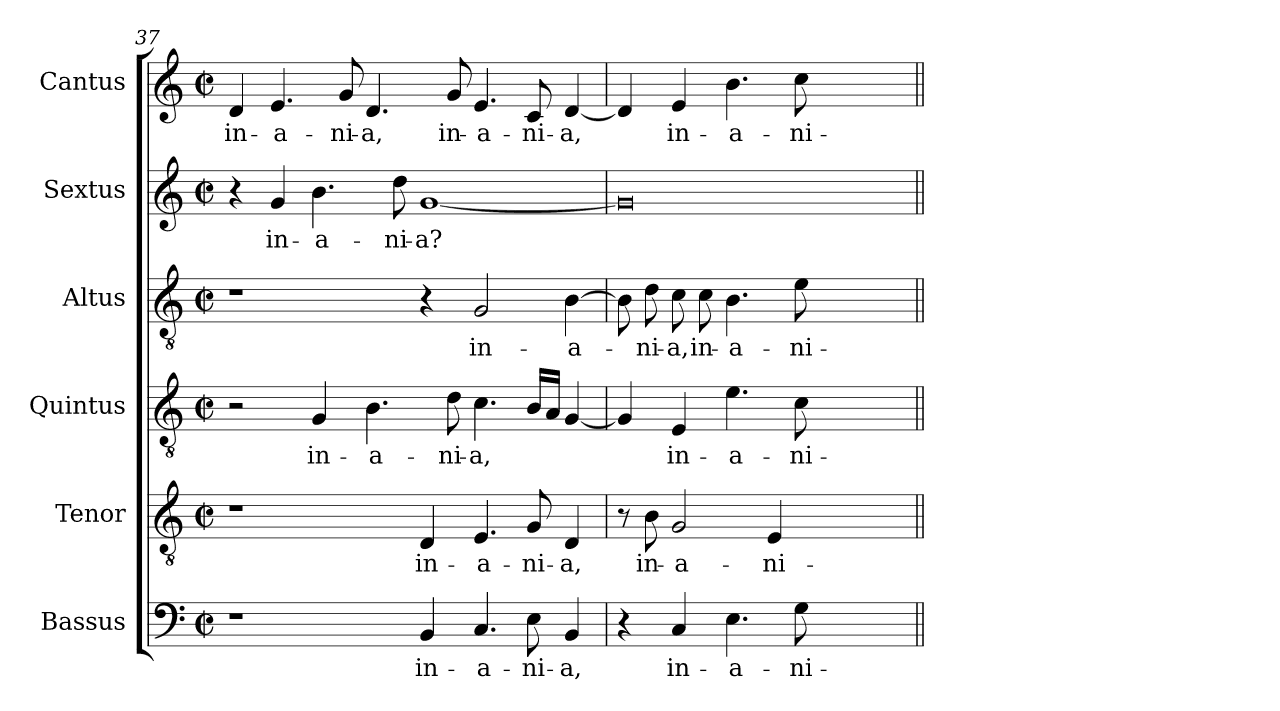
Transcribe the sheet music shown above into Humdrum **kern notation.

**kern	**text	**kern	**text	**kern	**text	**kern	**text	**kern	**text	**kern	**text
*part6	*part6	*part5	*part5	*part4	*part4	*part3	*part3	*part2	*part2	*part1	*part1
*staff6	*staff6	*staff5	*staff5	*staff4	*staff4	*staff3	*staff3	*staff2	*staff2	*staff1	*staff1
*I"Bassus	*	*I"Tenor	*	*I"Quintus	*	*I"Altus	*	*I"Sextus	*	*I"Cantus	*
*I'B.	*	*	*	*	*	*	*	*	*	*	*
*clefF4	*	*clefGv2	*	*clefGv2	*	*clefGv2	*	*clefG2	*	*clefG2	*
*k[]	*	*k[]	*	*k[]	*	*k[]	*	*k[]	*	*k[]	*
*C:	*	*C:	*	*C:	*	*C:	*	*C:	*	*C:	*
*M2/2	*	*M2/2	*	*M2/2	*	*M2/2	*	*M2/2	*	*M2/2	*
*met(c|)	*	*met(c|)	*	*met(c|)	*	*met(c|)	*	*met(c|)	*	*met(c|)	*
=37	=37	=37	=37	=37	=37	=37	=37	=37	=37	=37	=37
1r	.	1r	.	2r	.	1r	.	4r	.	4d/	in-
.	.	.	.	.	.	.	.	4g/	in-	4.e/	-a-
.	.	.	.	4G/	in-	.	.	4.b\	-a-	.	.
.	.	.	.	.	.	.	.	.	.	8g/	-ni-
.	.	.	.	4.B\	-a-	.	.	.	.	4.d/	-a,
.	.	.	.	.	.	.	.	8dd\	-ni-	.	.
4BB/	in-	4D/	in-	.	.	4r	.	[1g/	-a?	.	.
.	.	.	.	8d\	-ni-	.	.	.	.	8g/	in-
4.C/	-a-	4.E/	-a-	4.c\	-a,	2G/	in-	.	.	4.e/	-a-
8E\	-ni-	8G/	-ni-	16B/LL	.	.	.	.	.	8c/	-ni-
.	.	.	.	16A/JJ	.	.	.	.	.	.	.
4BB/	-a,	4D/	-a,	[4G/	.	[4B\	-a-	.	.	[4d/	-a,
=38	=38	=38	=38	=38	=38	=38	=38	=38	=38	=38	=38
4r	.	8r	.	4G/]	.	8B\]	.	0g/]	.	4d/]	.
.	.	8B\	in-	.	.	8d\	-ni-	.	.	.	.
4C/	in-	2G/	-a-	4E/	in-	8c\	-a,	.	.	4e/	in-
.	.	.	.	.	.	8c\	in-	.	.	.	.
4.E\	-a-	.	.	4.e\	-a-	4.B\	-a-	.	.	4.b\	-a-
.	.	4E/	-ni-	.	.	.	.	.	.	.	.
8G\	-ni-	.	.	8c\	-ni-	8e\	-ni-	.	.	8cc\	-ni-
1GG/yy	-a?	1G/yy	-a?	1B\yy	-a?	1d\yy	-a?	.	.	1dd\yy	-a?
=||	=||	=||	=||	=||	=||	=||	=||	=||	=||	=||	=||
*-	*-	*-	*-	*-	*-	*-	*-	*-	*-	*-	*-
